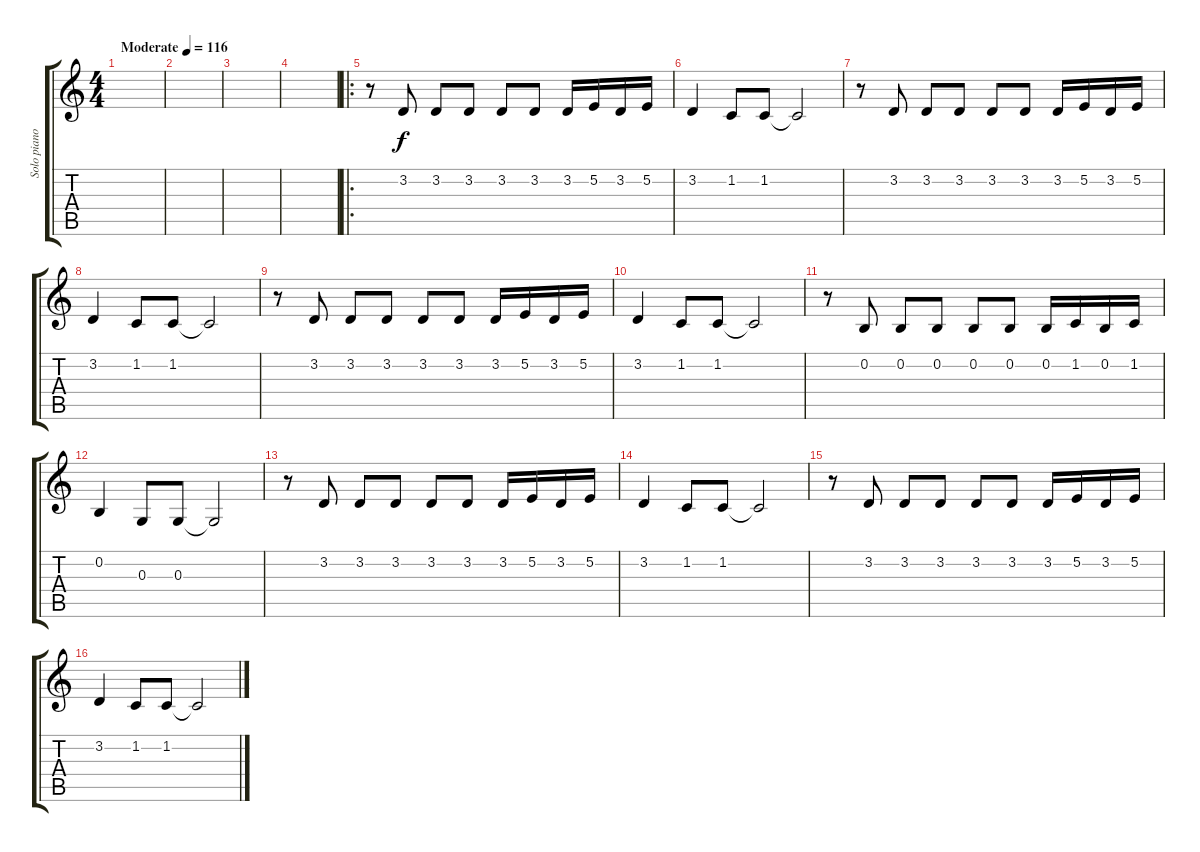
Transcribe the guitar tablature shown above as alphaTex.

\track ("Solo piano" "Solo piano") {instrument pad2warm}
\staff {score tabs}
\tuning (E4 B3 G3 D3 A2 E2) {hide}
\ts (4 4)
\tempo (116 "Moderate")
\clef g2
\ks c
|
|
|
|
\ro
r.8 3.2.8 3.2.8 3.2.8 3.2.8 3.2.8 3.2.16 5.2.16 3.2.16 5.2.16 |
3.2.4 1.2.8 1.2.8 1.2{t}.2 |
r.8 3.2.8 3.2.8 3.2.8 3.2.8 3.2.8 3.2.16 5.2.16 3.2.16 5.2.16 |
3.2.4 1.2.8 1.2.8 1.2{t}.2 |
r.8 3.2.8 3.2.8 3.2.8 3.2.8 3.2.8 3.2.16 5.2.16 3.2.16 5.2.16 |
3.2.4 1.2.8 1.2.8 1.2{t}.2 |
r.8 0.2.8 0.2.8 0.2.8 0.2.8 0.2.8 0.2.16 1.2.16 0.2.16 1.2.16 |
0.2.4 0.3.8 0.3.8 0.3{t}.2 |
r.8 3.2.8 3.2.8 3.2.8 3.2.8 3.2.8 3.2.16 5.2.16 3.2.16 5.2.16 |
3.2.4 1.2.8 1.2.8 1.2{t}.2 |
r.8 3.2.8 3.2.8 3.2.8 3.2.8 3.2.8 3.2.16 5.2.16 3.2.16 5.2.16 |
3.2.4 1.2.8 1.2.8 1.2{t}.2
